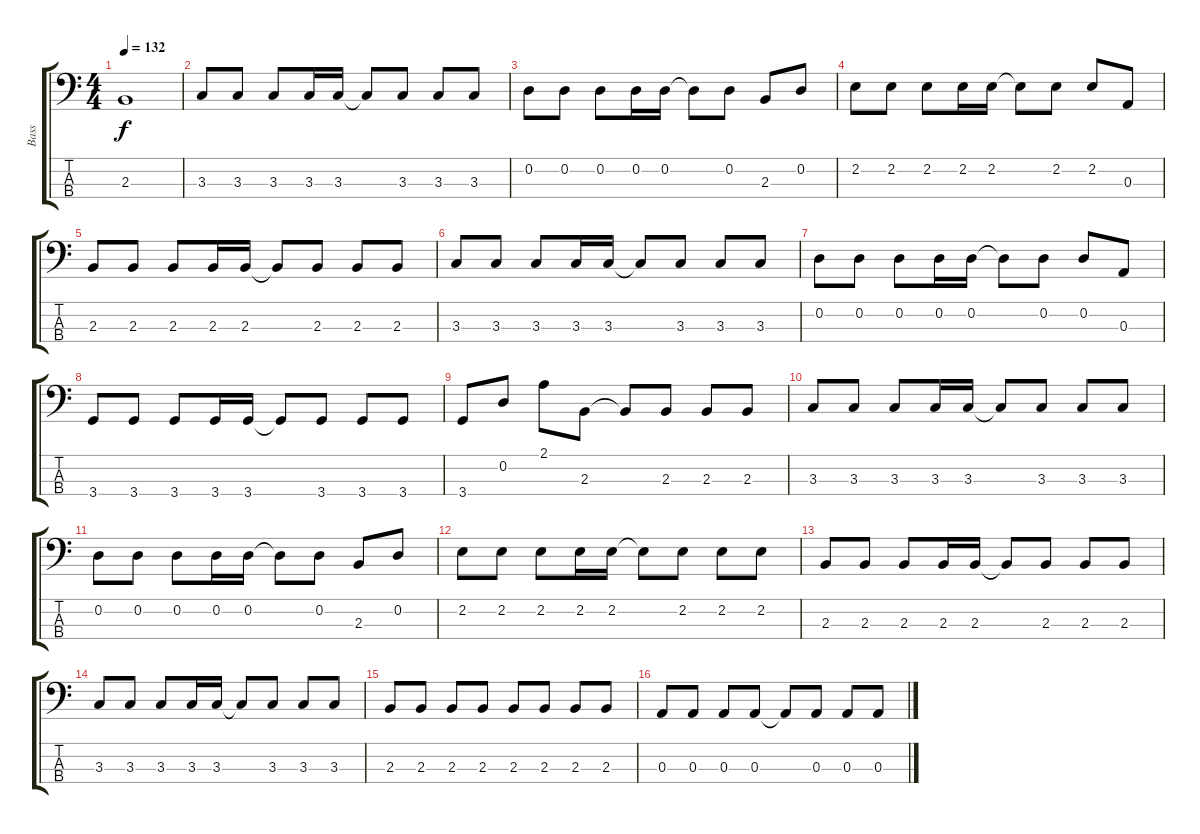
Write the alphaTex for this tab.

\track ("Bass" "Bass") {instrument electricbassfinger}
\staff {score tabs}
\tuning (G2 D2 A1 E1) {hide}
\ts (4 4)
\tempo 132
\clef f4
\ks c
2.3.1{dy f} |
3.3.8 3.3.8 3.3.8 3.3.16 3.3.16 3.3{t}.8 3.3.8 3.3.8 3.3.8 |
0.2.8 0.2.8 0.2.8 0.2.16 0.2.16 0.2{t}.8 0.2.8 2.3.8 0.2.8 |
2.2.8 2.2.8 2.2.8 2.2.16 2.2.16 2.2{t}.8 2.2.8 2.2.8 0.3.8 |
2.3.8 2.3.8 2.3.8 2.3.16 2.3.16 2.3{t}.8 2.3.8 2.3.8 2.3.8 |
3.3.8 3.3.8 3.3.8 3.3.16 3.3.16 3.3{t}.8 3.3.8 3.3.8 3.3.8 |
0.2.8 0.2.8 0.2.8 0.2.16 0.2.16 0.2{t}.8 0.2.8 0.2.8 0.3.8 |
3.4.8 3.4.8 3.4.8 3.4.16 3.4.16 3.4{t}.8 3.4.8 3.4.8 3.4.8 |
3.4.8 0.2.8 2.1.8 2.3.8 2.3{t}.8 2.3.8 2.3.8 2.3.8 |
3.3.8 3.3.8 3.3.8 3.3.16 3.3.16 3.3{t}.8 3.3.8 3.3.8 3.3.8 |
0.2.8 0.2.8 0.2.8 0.2.16 0.2.16 0.2{t}.8 0.2.8 2.3.8 0.2.8 |
2.2.8 2.2.8 2.2.8 2.2.16 2.2.16 2.2{t}.8 2.2.8 2.2.8 2.2.8 |
2.3.8 2.3.8 2.3.8 2.3.16 2.3.16 2.3{t}.8 2.3.8 2.3.8 2.3.8 |
3.3.8 3.3.8 3.3.8 3.3.16 3.3.16 3.3{t}.8 3.3.8 3.3.8 3.3.8 |
2.3.8 2.3.8 2.3.8 2.3.8 2.3.8 2.3.8 2.3.8 2.3.8 |
0.3.8 0.3.8 0.3.8 0.3.8 0.3{t}.8 0.3.8 0.3.8 0.3.8
